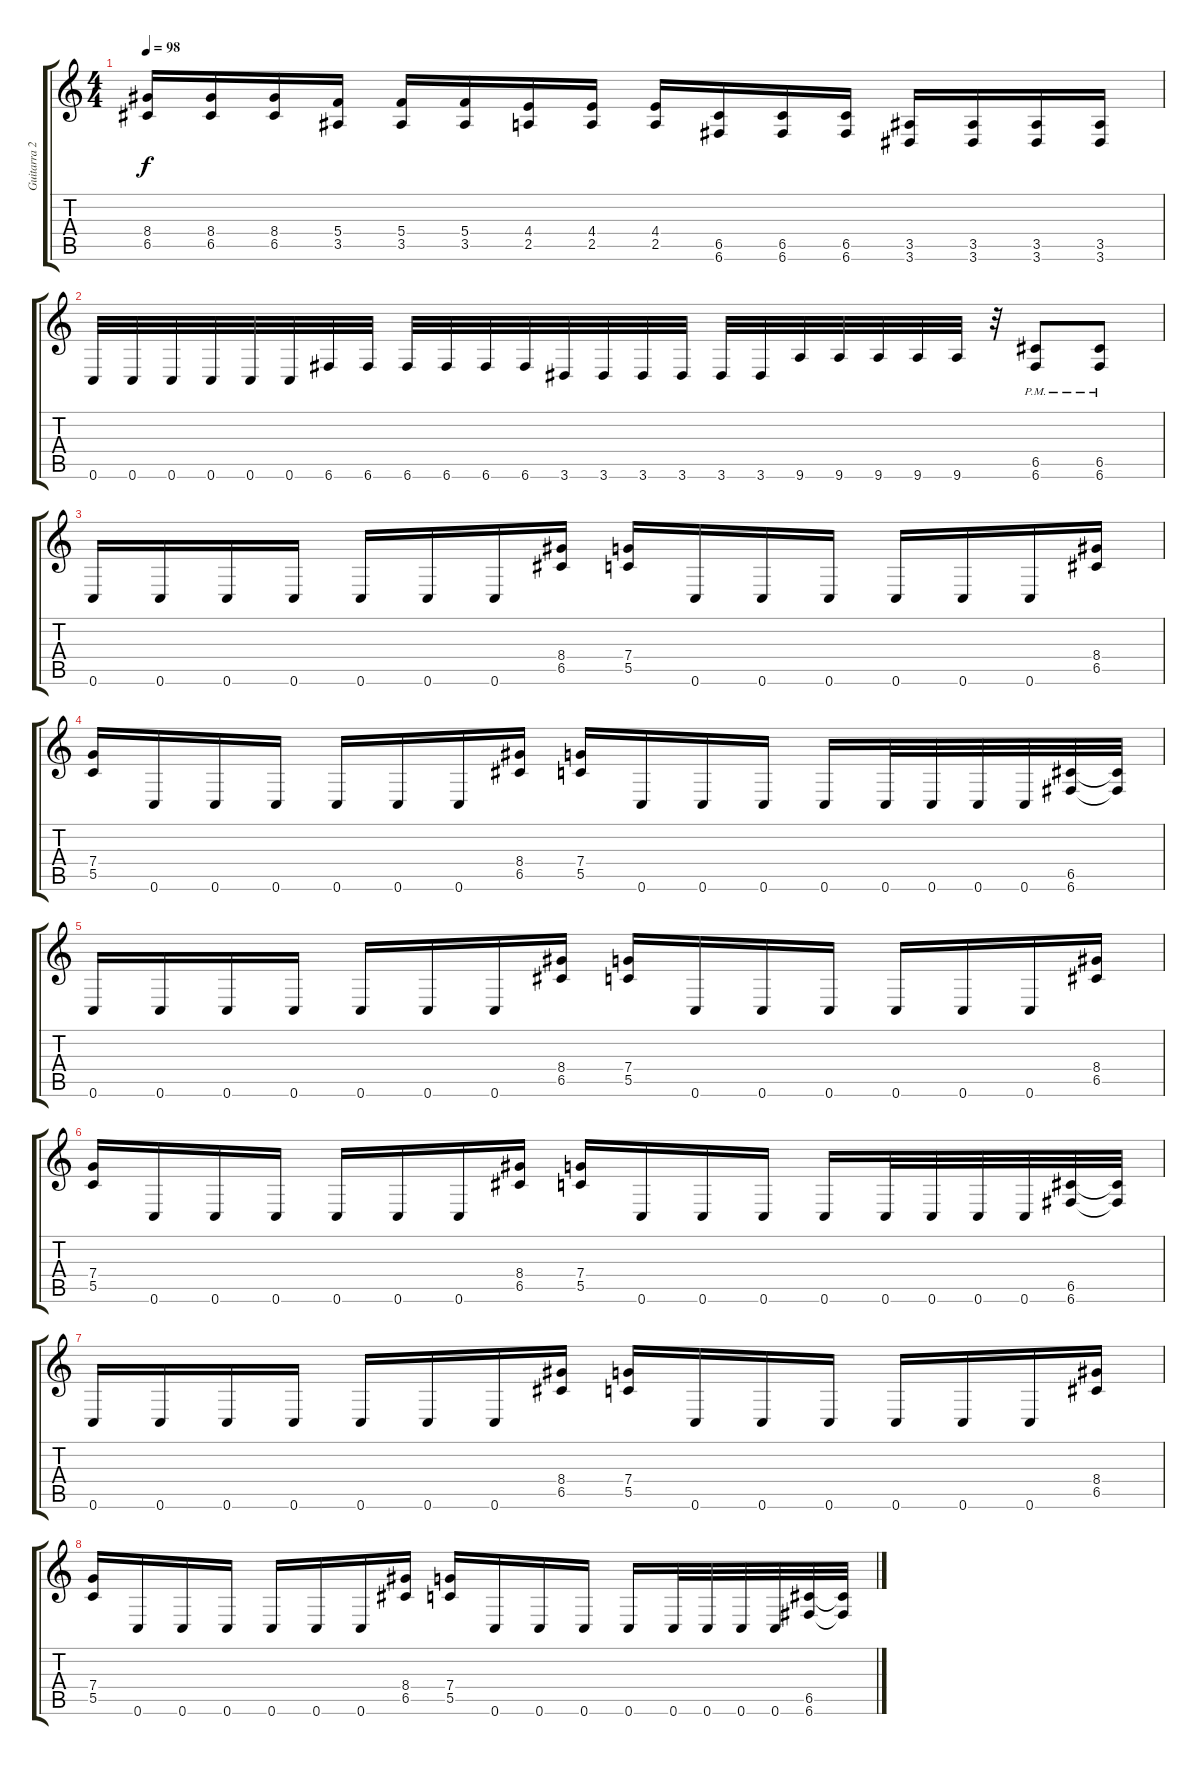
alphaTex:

\track ("Guitarra 2" "Guitarra 2") {instrument distortionguitar}
\staff {score tabs}
\tuning (D4 A3 F3 C3 G2 C2) {hide}
\ts (4 4)
\tempo 98
\clef g2
\ks c
(8.4 6.5).16{dy f} (8.4 6.5).16 (8.4 6.5).16 (5.4 3.5).16 (5.4 3.5).16 (5.4 3.5).16 (4.4 2.5).16 (4.4 2.5).16 (4.4 2.5).16 (6.5 6.6).16 (6.5 6.6).16 (6.5 6.6).16 (3.5 3.6).16 (3.5 3.6).16 (3.5 3.6).16 (3.5 3.6).16 |
0.6.32 0.6.32 0.6.32 0.6.32 0.6.32 0.6.32 6.6.32 6.6.32 6.6.32 6.6.32 6.6.32 6.6.32 3.6.32 3.6.32 3.6.32 3.6.32 3.6.32 3.6.32 9.6.32 9.6.32 9.6.32 9.6.32 9.6.32 r.32 (6.5{pm} 6.6{pm}).8 (6.5{pm} 6.6{pm}).8 |
0.6.16 0.6.16 0.6.16 0.6.16 0.6.16 0.6.16 0.6.16 (8.4 6.5).16 (7.4 5.5).16 0.6.16 0.6.16 0.6.16 0.6.16 0.6.16 0.6.16 (8.4 6.5).16 |
(7.4 5.5).16 0.6.16 0.6.16 0.6.16 0.6.16 0.6.16 0.6.16 (8.4 6.5).16 (7.4 5.5).16 0.6.16 0.6.16 0.6.16 0.6.16 0.6.32 0.6.32 0.6.32 0.6.32 (6.5 6.6).32 (6.5{t} 6.6{t}).32 |
0.6.16 0.6.16 0.6.16 0.6.16 0.6.16 0.6.16 0.6.16 (8.4 6.5).16 (7.4 5.5).16 0.6.16 0.6.16 0.6.16 0.6.16 0.6.16 0.6.16 (8.4 6.5).16 |
(7.4 5.5).16 0.6.16 0.6.16 0.6.16 0.6.16 0.6.16 0.6.16 (8.4 6.5).16 (7.4 5.5).16 0.6.16 0.6.16 0.6.16 0.6.16 0.6.32 0.6.32 0.6.32 0.6.32 (6.5 6.6).32 (6.5{t} 6.6{t}).32 |
0.6.16 0.6.16 0.6.16 0.6.16 0.6.16 0.6.16 0.6.16 (8.4 6.5).16 (7.4 5.5).16 0.6.16 0.6.16 0.6.16 0.6.16 0.6.16 0.6.16 (8.4 6.5).16 |
(7.4 5.5).16 0.6.16 0.6.16 0.6.16 0.6.16 0.6.16 0.6.16 (8.4 6.5).16 (7.4 5.5).16 0.6.16 0.6.16 0.6.16 0.6.16 0.6.32 0.6.32 0.6.32 0.6.32 (6.5 6.6).32 (6.5{t} 6.6{t}).32
